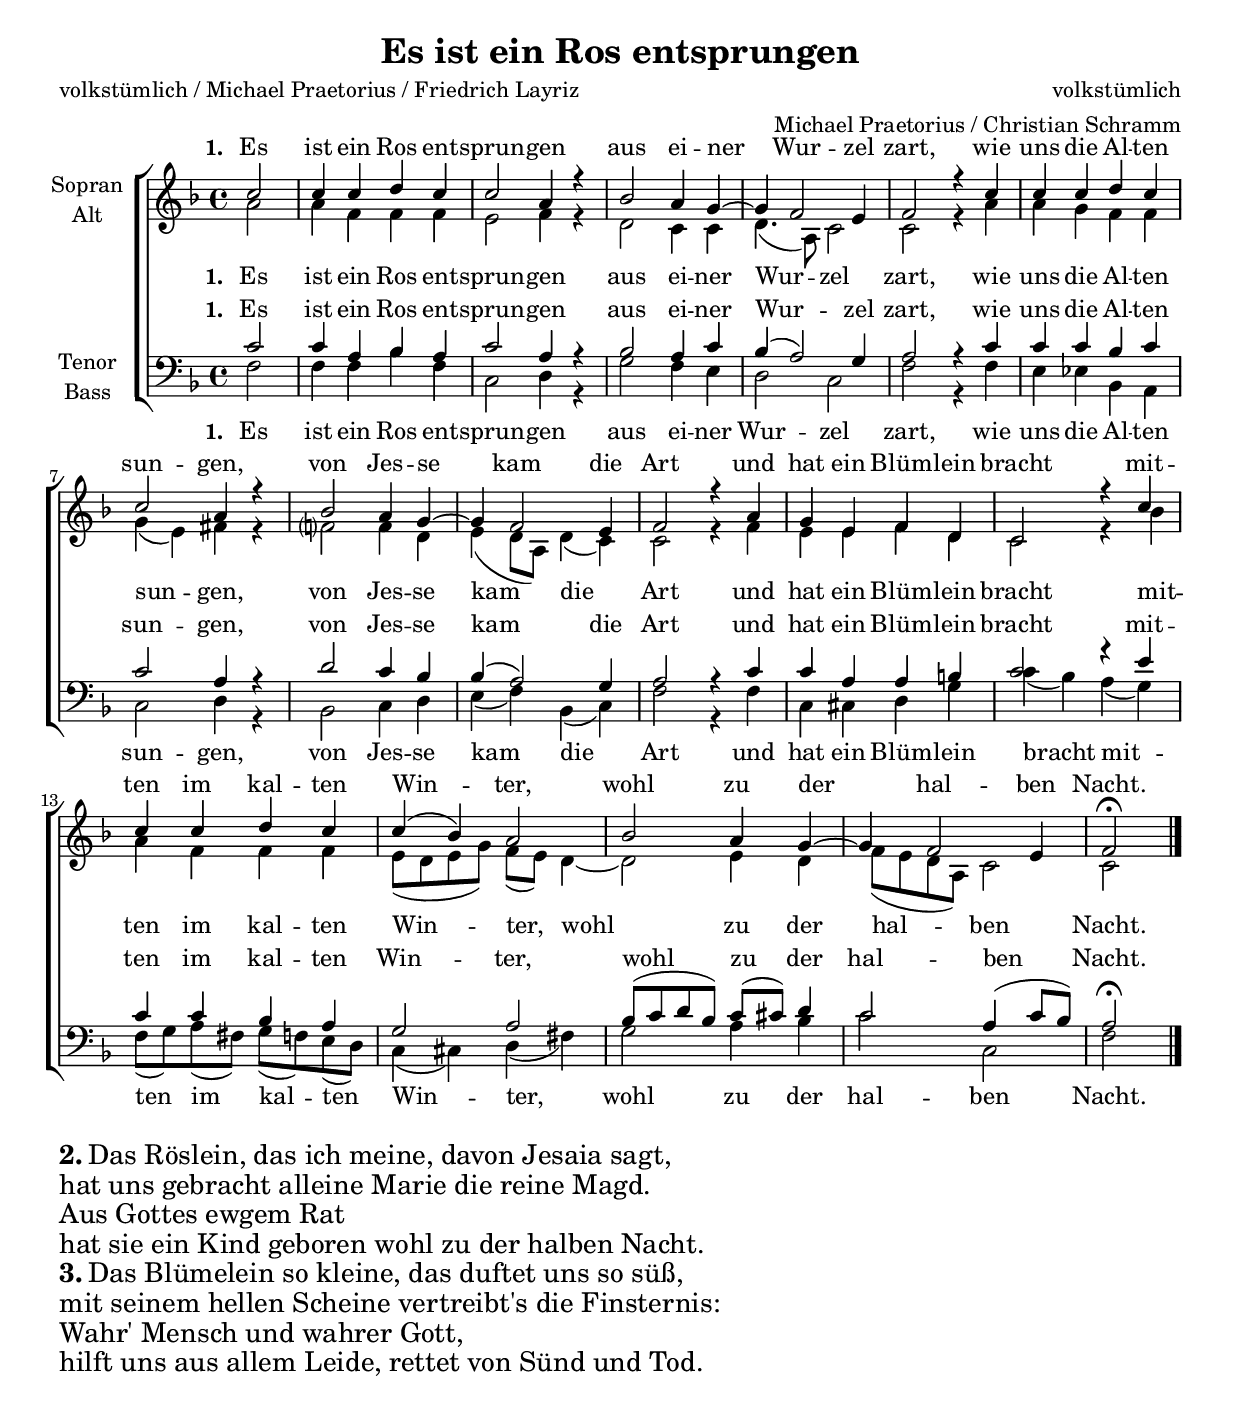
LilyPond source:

\version "2.13.39"

#(set-global-staff-size 19)

\header {
  title = "Es ist ein Ros entsprungen"
  composer = "volkstümlich"
  arranger = "Michael Praetorius / Christian Schramm"
  poet = "volkstümlich / Michael Praetorius / Friedrich Layriz"
}
global = {
  \key f \major
  \time 4/4
}

soprano = \relative c'' {
  \global
  \partial 2
  c2
  c4 c d c
  c2 a4 r
  bes2 a4 g~
  g f2 e4
  f2 r4 c'4
  
  c4 c d c
  c2 a4 r
  bes2 a4 g~
  g f2 e4
  f2 r4 a4

  
  g e f d
  c2 r4 c'
  c c d c
  c( bes) a2
  bes a4 g~
  g f2 e4
  f2\fermata
  \bar "|."
  
}

alto = \relative c'' {
  \global
  \partial 2
  a2
  a4 f f f
  e2 f4 r
  d2 c4 c
  d4.( a8) c2
  c2 r4 a'4
  
  a4 g f f
  g( e) fis4 r
  f?2 f4 d
  e4( d8 a) d4( c)
  c2 r4 f4

  
  e e f d
  c2 r4 bes'
  
  a4 f f f
  e8( d e g) f( e) d4~
  d2 e4 d
  f8( e d a) c2
  c2
  
}

tenor = \relative c' {
  \global
  \partial 2
  c2
  c4 a bes a
  c2 a4 r
  bes2 a4 c
  bes( a2) g4
  a2 r4 c4
  
  c4 c bes c
  c2 a4 r
  d2 c4 bes
  bes( a2) g4
  a2 r4 c4

  
  c a a b
  c2 r4 e
  
  c c bes a
  g2 a2
  bes8( c d bes) c( cis) d4
  c2 a4( c8 bes)
  a2\fermata
}

bass = \relative c {
  \global
  \partial 2
  f2
  f4 f bes f
  c2 d4 r
  g2 f4 e
  d2 c2
  f2 r4 f4
  
  e4 es bes a
  c2 d4 r
  bes2 c4 d
  e( f) bes,( c)
  f2 r4 f4

  
  c cis d g
  c( bes) a( g)
  f8( g) a( fis) g( f) e( d)
  c4( cis) d( fis)
  g2 a4 bes
  c2 c,2
  f2
  
}

verseOne = \lyricmode {
  \set stanza = "1. "Es ist ein Ros ent -- sprun -- gen
  aus ei -- ner Wur -- zel zart, 
  wie uns die Al -- ten sun -- gen,
  von Jes -- se kam die Art
  und hat ein Blüm -- lein bracht
  mit -- ten im kal -- ten Win -- ter,
  wohl zu der hal -- ben Nacht.  
}


\score {
  \new ChoirStaff <<
    \new Staff = "sa" \with {
      midiInstrument = "choir aahs"
      instrumentName = \markup \center-column { "Sopran" "Alt" }
    } <<
      \new Voice = "soprano" { \voiceOne \soprano }
      \new Voice = "alto" { \voiceTwo \alto }
    >>
    \new Lyrics \with {
      alignAboveContext = "sa"
    } \lyricsto "soprano" \verseOne
    \new Lyrics \lyricsto "alto" \verseOne
    \new Staff = "tb" \with {
      midiInstrument = "choir aahs"
      instrumentName = \markup \center-column { "Tenor" "Bass" }
    } <<
      \clef bass
      \new Voice = "tenor" { \voiceOne \tenor }
      \new Voice = "bass" { \voiceTwo \bass }
    >>
    \new Lyrics \with {
      alignAboveContext = "tb"
    } \lyricsto "tenor" \verseOne
    \new Lyrics \lyricsto "bass" \verseOne
  >>
  \layout { }
  \midi {
    \context {
      \Score
      tempoWholesPerMinute = #(ly:make-moment 100 4)
    }
  }
}

\markup { \column{ \huge {
  \line{ \bold "2." "Das Röslein, das ich meine, davon Jesaia sagt,"}
  \line{"hat uns gebracht alleine Marie die reine Magd."}
  \line{"Aus Gottes ewgem Rat"}
  \line{"hat sie ein Kind geboren wohl zu der halben Nacht."}
  \line{ \bold "3." "Das Blümelein so kleine, das duftet uns so süß,"}
  \line{"mit seinem hellen Scheine vertreibt's die Finsternis:"}
  \line{"Wahr' Mensch und wahrer Gott,"}
  \line{"hilft uns aus allem Leide, rettet von Sünd und Tod."}

  }}
}
